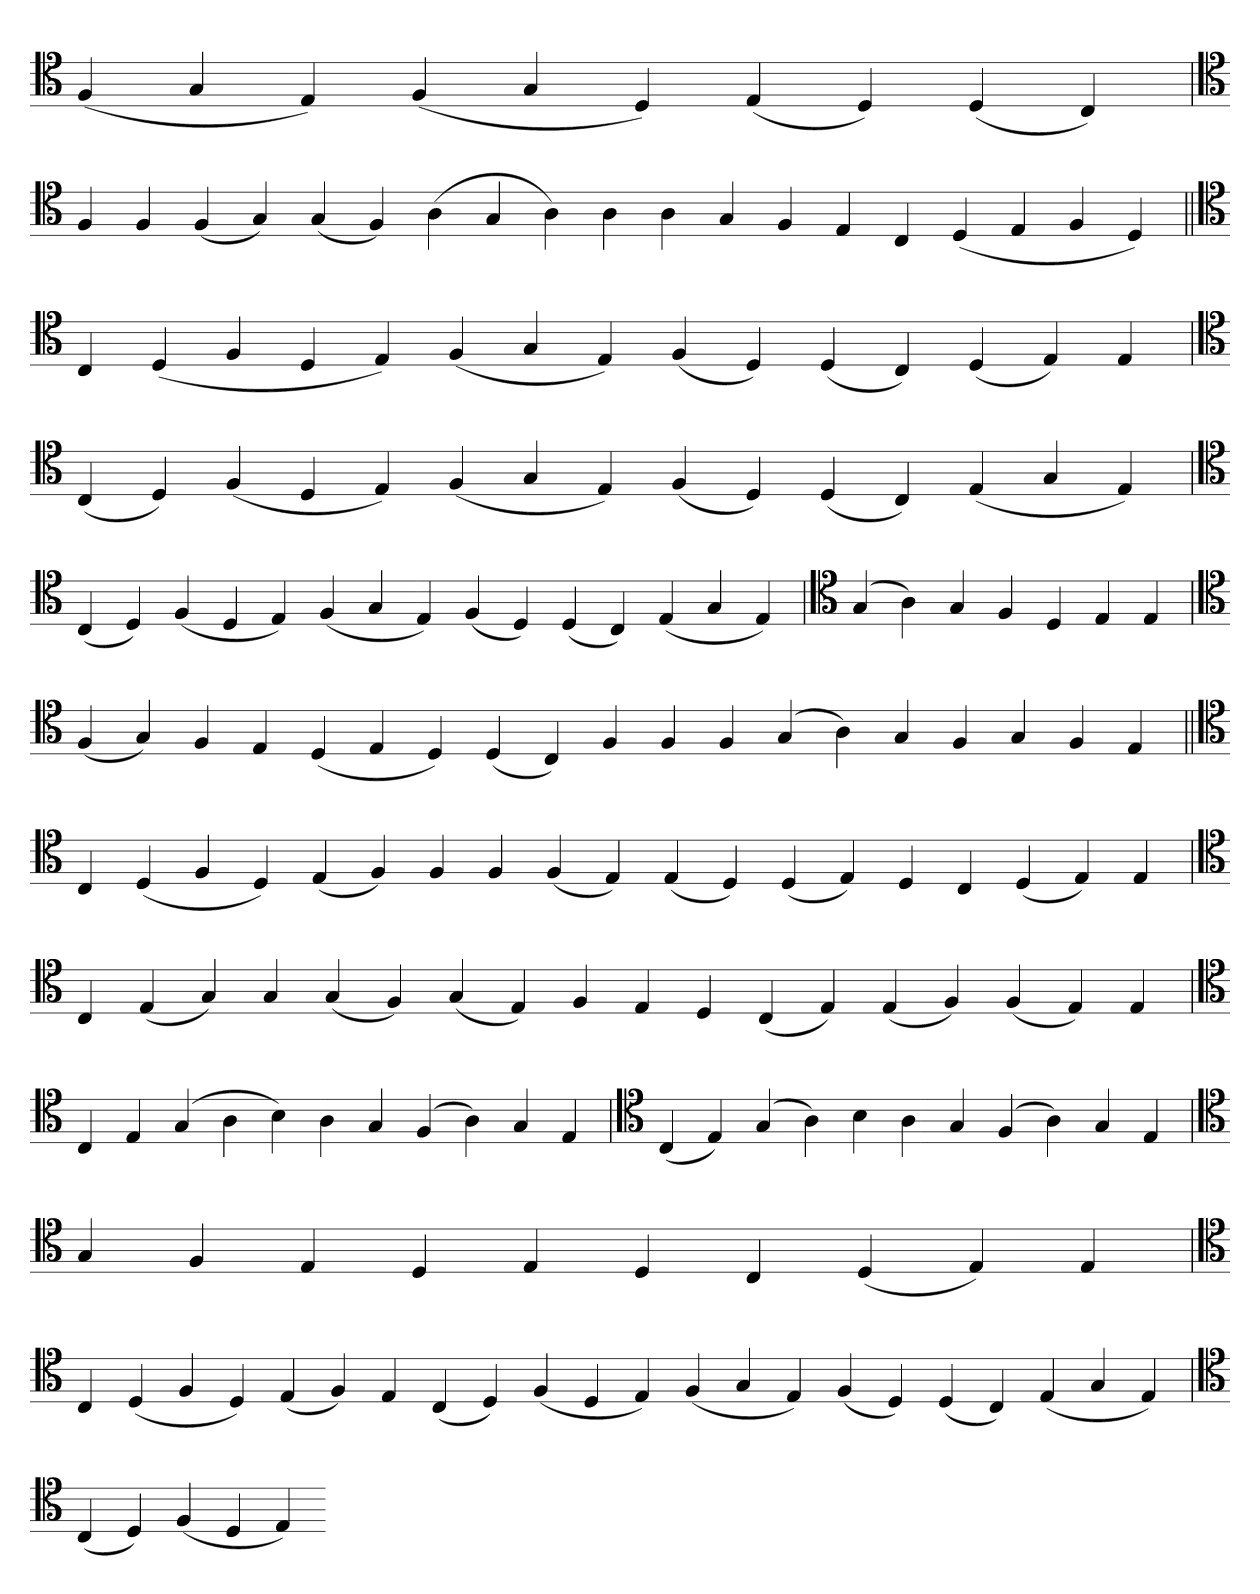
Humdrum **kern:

**kern
*part1
*staff1
*clefC4
=
(4F
4G
4E)
(4F
4G
4D)
(4E
4D)
(4D
4C)
='
*clefC4
4F
4F
(4F
4G)
(4G
4F)
(4A
4G
4A)
4A
4A
4G
4F
4E
4C
(4D
4E
4F
4D)
=||
*clefC4
4C
(4D
4F
4D
4E)
(4F
4G
4E)
(4F
4D)
(4D
4C)
(4D
4E)
4E
='
*clefC4
(4C
4D)
(4F
4D
4E)
(4F
4G
4E)
(4F
4D)
(4D
4C)
(4E
4G
4E)
=`
*clefC4
(4C
4D)
(4F
4D
4E)
(4F
4G
4E)
(4F
4D)
(4D
4C)
(4E
4G
4E)
=`
*clefC4
(4G
4A)
4G
4F
4D
4E
4E
=`
*clefC4
(4F
4G)
4F
4E
(4D
4E
4D)
(4D
4C)
4F
4F
4F
(4G
4A)
4G
4F
4G
4F
4E
=||
*clefC4
4C
(4D
4F
4D)
(4E
4F)
4F
4F
(4F
4E)
(4E
4D)
(4D
4E)
4D
4C
(4D
4E)
4E
='
*clefC4
4C
(4E
4G)
4G
(4G
4F)
(4G
4E)
4F
4E
4D
(4C
4E)
(4E
4F)
(4F
4E)
4E
=
*clefC4
4C
4E
(4G
4A
4B)
4A
4G
(4F
4A)
4G
4E
=`
*clefC4
(4C
4E)
(4G
4A)
4B
4A
4G
(4F
4A)
4G
4E
=`
*clefC4
4G
4F
4E
4D
4E
4D
4C
(4D
4E)
4E
='
*clefC4
4C
(4D
4F
4D)
(4E
4F)
4E
(4C
4D)
(4F
4D
4E)
(4F
4G
4E)
(4F
4D)
(4D
4C)
(4E
4G
4E)
=`
*clefC4
(4C
4D)
(4F
4D
4E)
=-
*-
